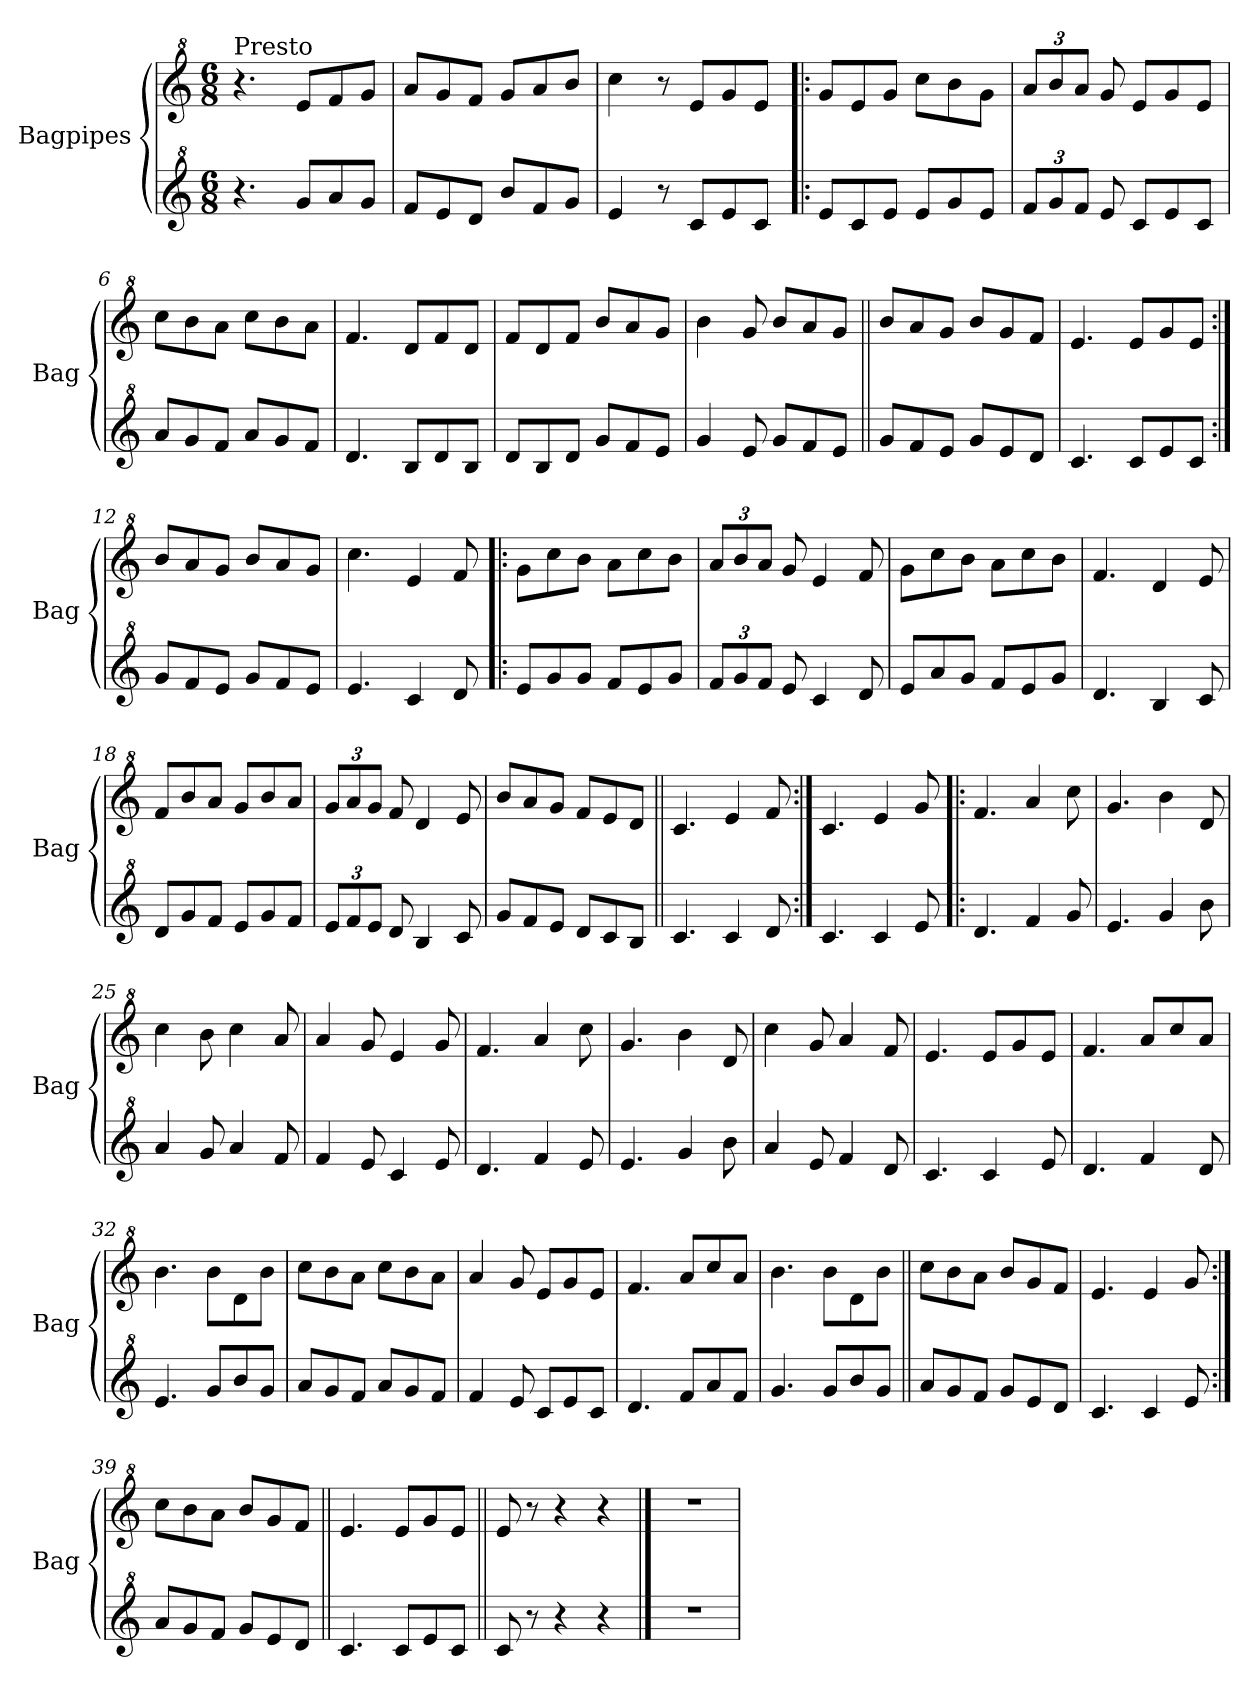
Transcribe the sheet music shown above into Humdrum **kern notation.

**kern	**kern
*part2	*part1
*staff2	*staff1
*I"Bagpipes	*I"Bagpipes
*I'Bag	*I'Bag
*clefG^2	*clefG^2
*k[]	*k[]
*C:	*C:
*M6/8	*M6/8
=1	=1
!	!LO:TX:a:t=Presto
4.r	4.r
8gg/L	8ee/L
8aa/	8ff/
8gg/J	8gg/J
=2	=2
8ff/L	8aa/L
8ee/	8gg/
8dd/J	8ff/J
8bb/L	8gg/L
8ff/	8aa/
8gg/J	8bb/J
=3	=3
4ee/	4ccc\
8r	8r
8cc/L	8ee/L
8ee/	8gg/
8cc/J	8ee/J
=4!|:	=4!|:
8ee/L	8gg/L
8cc/	8ee/
8ee/J	8gg/J
8ee/L	8ccc\L
8gg/	8bb\
8ee/J	8gg\J
=5	=5
*Xbrackettup	*Xbrackettup
12ff/L	12aa/L
12gg/	12bb/
12ff/J	12aa/J
8ee/	8gg/
8cc/L	8ee/L
8ee/	8gg/
8cc/J	8ee/J
=6	=6
8aa/L	8ccc\L
8gg/	8bb\
8ff/J	8aa\J
8aa/L	8ccc\L
8gg/	8bb\
8ff/J	8aa\J
=7	=7
4.dd/	4.ff/
8b/L	8dd/L
8dd/	8ff/
8b/J	8dd/J
!!LO:LB:g=z
=8	=8
8dd/L	8ff/L
8b/	8dd/
8dd/J	8ff/J
8gg/L	8bb/L
8ff/	8aa/
8ee/J	8gg/J
=9	=9
4gg/	4bb\
8ee/	8gg/
8gg/L	8bb/L
8ff/	8aa/
8ee/J	8gg/J
=10||	=10||
8gg/L	8bb/L
8ff/	8aa/
8ee/J	8gg/J
8gg/L	8bb/L
8ee/	8gg/
8dd/J	8ff/J
=11	=11
4.cc/	4.ee/
8cc/L	8ee/L
8ee/	8gg/
8cc/J	8ee/J
=12:|!	=12:|!
8gg/L	8bb/L
8ff/	8aa/
8ee/J	8gg/J
8gg/L	8bb/L
8ff/	8aa/
8ee/J	8gg/J
=13	=13
4.ee/	4.ccc\
4cc/	4ee/
8dd/	8ff/
=14!|:	=14!|:
8ee/L	8gg\L
8gg/	8ccc\
8gg/J	8bb\J
8ff/L	8aa\L
8ee/	8ccc\
8gg/J	8bb\J
!!LO:LB:g=z
=15	=15
12ff/L	12aa/L
12gg/	12bb/
12ff/J	12aa/J
8ee/	8gg/
4cc/	4ee/
8dd/	8ff/
=16	=16
8ee/L	8gg\L
8aa/	8ccc\
8gg/J	8bb\J
8ff/L	8aa\L
8ee/	8ccc\
8gg/J	8bb\J
=17	=17
4.dd/	4.ff/
4b/	4dd/
8cc/	8ee/
=18	=18
8dd/L	8ff/L
8gg/	8bb/
8ff/J	8aa/J
8ee/L	8gg/L
8gg/	8bb/
8ff/J	8aa/J
=19	=19
12ee/L	12gg/L
12ff/	12aa/
12ee/J	12gg/J
8dd/	8ff/
4b/	4dd/
8cc/	8ee/
=20	=20
8gg/L	8bb/L
8ff/	8aa/
8ee/J	8gg/J
8dd/L	8ff/L
8cc/	8ee/
8b/J	8dd/J
=21||	=21||
4.cc/	4.cc/
4cc/	4ee/
8dd/	8ff/
=22:|!	=22:|!
4.cc/	4.cc/
4cc/	4ee/
8ee/	8gg/
!!LO:LB:g=z
=23!|:	=23!|:
4.dd/	4.ff/
4ff/	4aa/
8gg/	8ccc\
=24	=24
4.ee/	4.gg/
4gg/	4bb\
8bb\	8dd/
=25	=25
4aa/	4ccc\
8gg/	8bb\
4aa/	4ccc\
8ff/	8aa/
=26	=26
4ff/	4aa/
8ee/	8gg/
4cc/	4ee/
8ee/	8gg/
=27	=27
4.dd/	4.ff/
4ff/	4aa/
8ee/	8ccc\
=28	=28
4.ee/	4.gg/
4gg/	4bb\
8bb\	8dd/
=29	=29
4aa/	4ccc\
8ee/	8gg/
4ff/	4aa/
8dd/	8ff/
=30	=30
4.cc/	4.ee/
4cc/	8ee/L
.	8gg/
8ee/	8ee/J
=31	=31
4.dd/	4.ff/
4ff/	8aa/L
.	8ccc/
8dd/	8aa/J
!!LO:LB:g=z
=32	=32
4.ee/	4.bb\
8gg/L	8bb\L
8bb/	8dd\
8gg/J	8bb\J
=33	=33
8aa/L	8ccc\L
8gg/	8bb\
8ff/J	8aa\J
8aa/L	8ccc\L
8gg/	8bb\
8ff/J	8aa\J
=34	=34
4ff/	4aa/
8ee/	8gg/
8cc/L	8ee/L
8ee/	8gg/
8cc/J	8ee/J
=35	=35
4.dd/	4.ff/
8ff/L	8aa/L
8aa/	8ccc/
8ff/J	8aa/J
=36	=36
4.gg/	4.bb\
8gg/L	8bb\L
8bb/	8dd\
8gg/J	8bb\J
=37||	=37||
8aa/L	8ccc\L
8gg/	8bb\
8ff/J	8aa\J
8gg/L	8bb/L
8ee/	8gg/
8dd/J	8ff/J
=38	=38
4.cc/	4.ee/
4cc/	4ee/
8ee/	8gg/
=39:|!	=39:|!
8aa/L	8ccc\L
8gg/	8bb\
8ff/J	8aa\J
8gg/L	8bb/L
8ee/	8gg/
8dd/J	8ff/J
!!LO:LB:g=z
=40||	=40||
4.cc/	4.ee/
8cc/L	8ee/L
8ee/	8gg/
8cc/J	8ee/J
=41||	=41||
8cc/	8ee/
8r	8r
4r	4r
4r	4r
==42	==42
2.r	2.r
=	=
*-	*-
